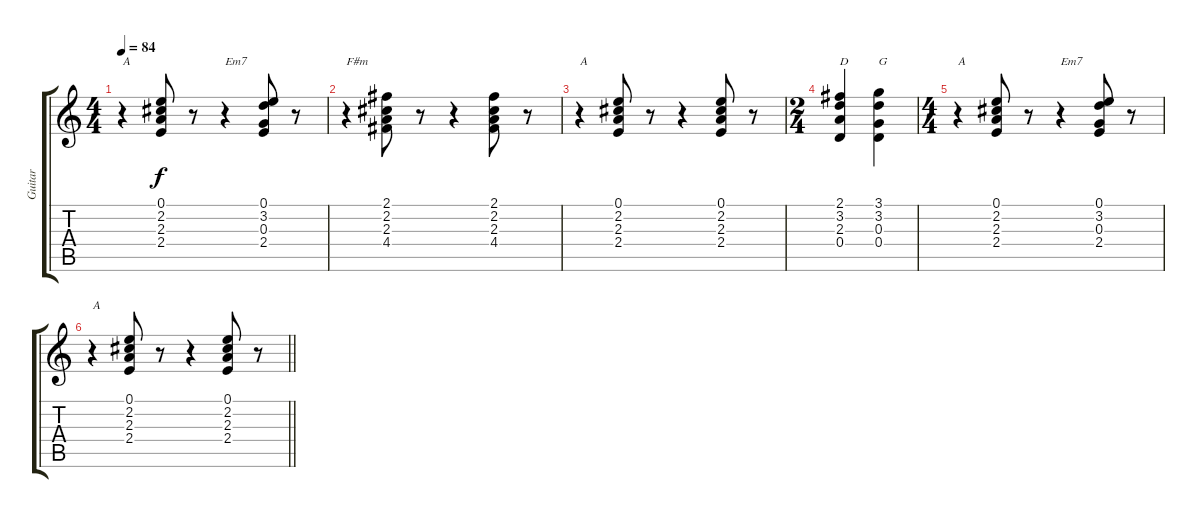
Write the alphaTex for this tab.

\track ("Guitar" "Guitar") {instrument overdrivenguitar}
\staff {score tabs}
\tuning (E4 B3 G3 D3 A2 E2) {hide}
\ts (4 4)
\tempo 84
\clef g2
\ks c
r.4{txt "A" dy f} (0.1 2.2 2.3 2.4).8 r.8 r.4{txt "Em7"} (0.1 3.2 0.3 2.4).8 r.8 |
r.4{txt "F#m"} (2.1 2.2 2.3 4.4).8 r.8 r.4 (2.1 2.2 2.3 4.4).8 r.8 |
r.4{txt "A"} (0.1 2.2 2.3 2.4).8 r.8 r.4 (0.1 2.2 2.3 2.4).8 r.8 |
\ts (2 4)
(2.1 3.2 2.3 0.4).4{txt "D"} (3.1 3.2 0.3 0.4).4{txt "G"} |
\ts (4 4)
r.4{txt "A"} (0.1 2.2 2.3 2.4).8 r.8 r.4{txt "Em7"} (0.1 3.2 0.3 2.4).8 r.8 |
\barLineRight lightlight
r.4{txt "A"} (0.1 2.2 2.3 2.4).8 r.8 r.4 (0.1 2.2 2.3 2.4).8 r.8
